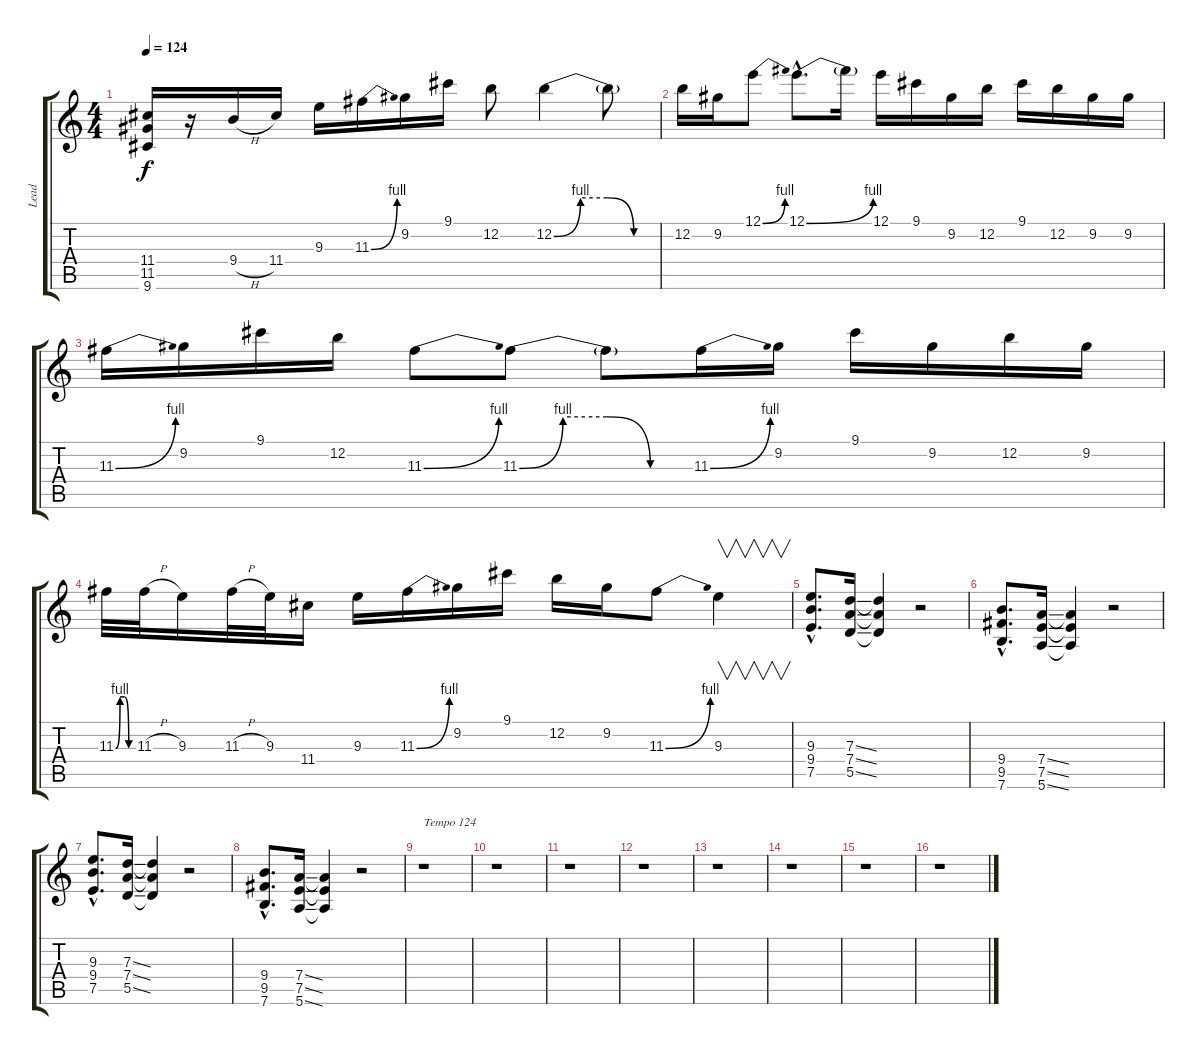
\track ("Lead" "Lead") {instrument overdrivenguitar}
\staff {score tabs}
\tuning (E4 B3 G3 D3 A2 E2) {hide}
\ts (4 4)
\tempo 124
\clef g2
\ks c
(11.4 11.5 9.6).16{dy f} r.16 9.4{h}.16 11.4.16 9.3.16 11.3{be (bend 0 0 60 4)}.16 9.2.16 9.1.16 12.2.8 12.2{be (custom 0 0 15 4 30 4 45 0 60 0)}.4 12.2{t}.8 |
12.2.16 9.2.16 12.1{be (bend 0 0 60 4)}.8 12.1{be (bend 0 0 60 4) hac}.8{d} 12.1{t}.16 12.1.16 9.1.16 9.2.16 12.2.16 9.1.16 12.2.16 9.2.16 9.2.16 |
11.3{be (bend 0 0 60 4)}.16 9.2.16 9.1.16 12.2.16 11.3{be (bend 0 0 60 4)}.8 11.3{be (custom 0 0 15 4 30 4 45 0 60 0)}.8 11.3{t}.8 11.3{be (bend 0 0 60 4)}.16 9.2.16 9.1.16 9.2.16 12.2.16 9.2.16 |
11.3{be (custom 0 0 15 4 30 4 45 0 60 0)}.32 11.3{h}.32 9.3.16 11.3{h}.32 9.3.32 11.4.16 9.3.16 11.3{be (bend 0 0 60 4)}.16 9.2.16 9.1.16 12.2.16 9.2.16 11.3{be (bend 0 0 60 4)}.8 9.3.4{v} |
(9.3{hac} 9.4{hac} 7.5{hac}).8{d} (7.3{ss} 7.4{ss} 5.5{ss}).16 (7.3{t} 7.4{t} 5.5{t}).4 r.2 |
(9.4{hac} 9.5{hac} 7.6{hac}).8{d} (7.4{ss} 7.5{ss} 5.6{ss}).16 (7.4{t} 7.5{t} 5.6{t}).4 r.2 |
(9.3{hac} 9.4{hac} 7.5{hac}).8{d} (7.3{ss} 7.4{ss} 5.5{ss}).16 (7.3{t} 7.4{t} 5.5{t}).4 r.2 |
(9.4{hac} 9.5{hac} 7.6{hac}).8{d} (7.4{ss} 7.5{ss} 5.6{ss}).16 (7.4{t} 7.5{t} 5.6{t}).4 r.2 |
r.1{txt "Tempo 124"} |
r.1 |
r.1 |
r.1 |
r.1 |
r.1 |
r.1 |
r.1
